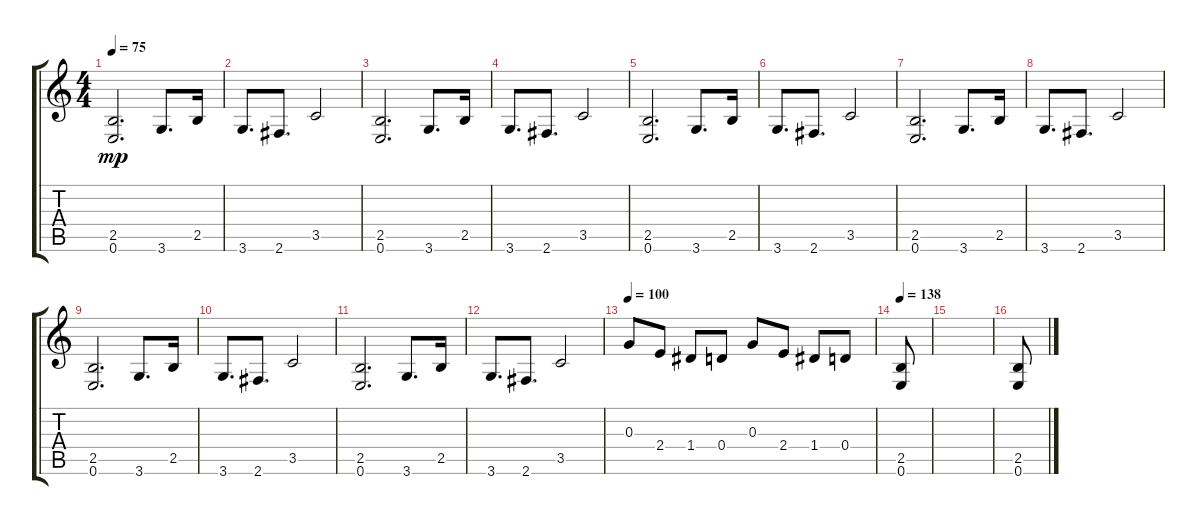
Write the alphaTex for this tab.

\track "" {instrument distortionguitar}
\staff {score tabs}
\tuning (E4 B3 G3 D3 A2 E2) {hide}
\ts (4 4)
\tempo 75
\clef g2
\ks c
(2.5 0.6).2{d dy mp} 3.6.8{d} 2.5.16 |
3.6.8{d} 2.6.8{d} 3.5.2 |
(2.5 0.6).2{d} 3.6.8{d} 2.5.16 |
3.6.8{d} 2.6.8{d} 3.5.2 |
(2.5 0.6).2{d} 3.6.8{d} 2.5.16 |
3.6.8{d} 2.6.8{d} 3.5.2 |
(2.5 0.6).2{d} 3.6.8{d} 2.5.16 |
3.6.8{d} 2.6.8{d} 3.5.2 |
(2.5 0.6).2{d} 3.6.8{d} 2.5.16 |
3.6.8{d} 2.6.8{d} 3.5.2 |
(2.5 0.6).2{d} 3.6.8{d} 2.5.16 |
3.6.8{d} 2.6.8{d} 3.5.2 |
\tempo 100
0.3.8 2.4.8 1.4.8 0.4.8 0.3.8 2.4.8 1.4.8 0.4.8 |
\tempo 138
(2.5 0.6).8 |
|
(2.5 0.6).8
